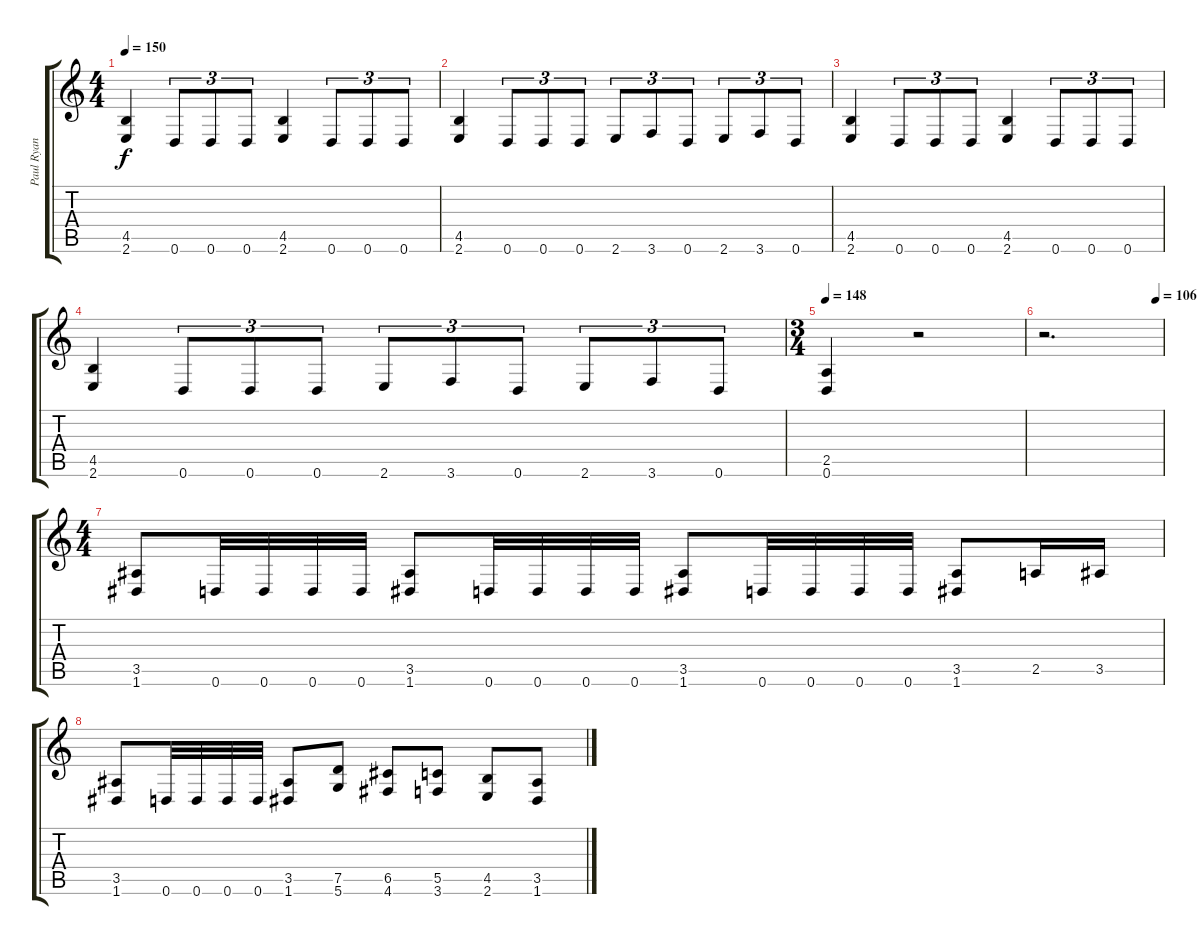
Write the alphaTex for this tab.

\track ("Paul Ryan" "Paul Ryan") {instrument distortionguitar}
\staff {score tabs}
\tuning (D4 A3 F3 C3 G2 D2) {hide}
\ts (4 4)
\tempo 150
\clef g2
\ks c
(4.5 2.6).4{dy f} 0.6.8{tu (3 2)} 0.6.8{tu (3 2)} 0.6.8{tu (3 2)} (4.5 2.6).4 0.6.8{tu (3 2)} 0.6.8{tu (3 2)} 0.6.8{tu (3 2)} |
(4.5 2.6).4 0.6.8{tu (3 2)} 0.6.8{tu (3 2)} 0.6.8{tu (3 2)} 2.6.8{tu (3 2)} 3.6.8{tu (3 2)} 0.6.8{tu (3 2)} 2.6.8{tu (3 2)} 3.6.8{tu (3 2)} 0.6.8{tu (3 2)} |
(4.5 2.6).4 0.6.8{tu (3 2)} 0.6.8{tu (3 2)} 0.6.8{tu (3 2)} (4.5 2.6).4 0.6.8{tu (3 2)} 0.6.8{tu (3 2)} 0.6.8{tu (3 2)} |
(4.5 2.6).4 0.6.8{tu (3 2)} 0.6.8{tu (3 2)} 0.6.8{tu (3 2)} 2.6.8{tu (3 2)} 3.6.8{tu (3 2)} 0.6.8{tu (3 2)} 2.6.8{tu (3 2)} 3.6.8{tu (3 2)} 0.6.8{tu (3 2)} |
\ts (3 4)
\tempo 148
(2.5 0.6).4 r.2 |
\tempo (106 0.9444444444444444)
r.2{d} |
\ts (4 4)
(3.5 1.6).8 0.6.32 0.6.32 0.6.32 0.6.32 (3.5 1.6).8 0.6.32 0.6.32 0.6.32 0.6.32 (3.5 1.6).8 0.6.32 0.6.32 0.6.32 0.6.32 (3.5 1.6).8 2.5.16 3.5.16 |
(3.5 1.6).8 0.6.32 0.6.32 0.6.32 0.6.32 (3.5 1.6).8 (7.5 5.6).8 (6.5 4.6).8 (5.5 3.6).8 (4.5 2.6).8 (3.5 1.6).8
